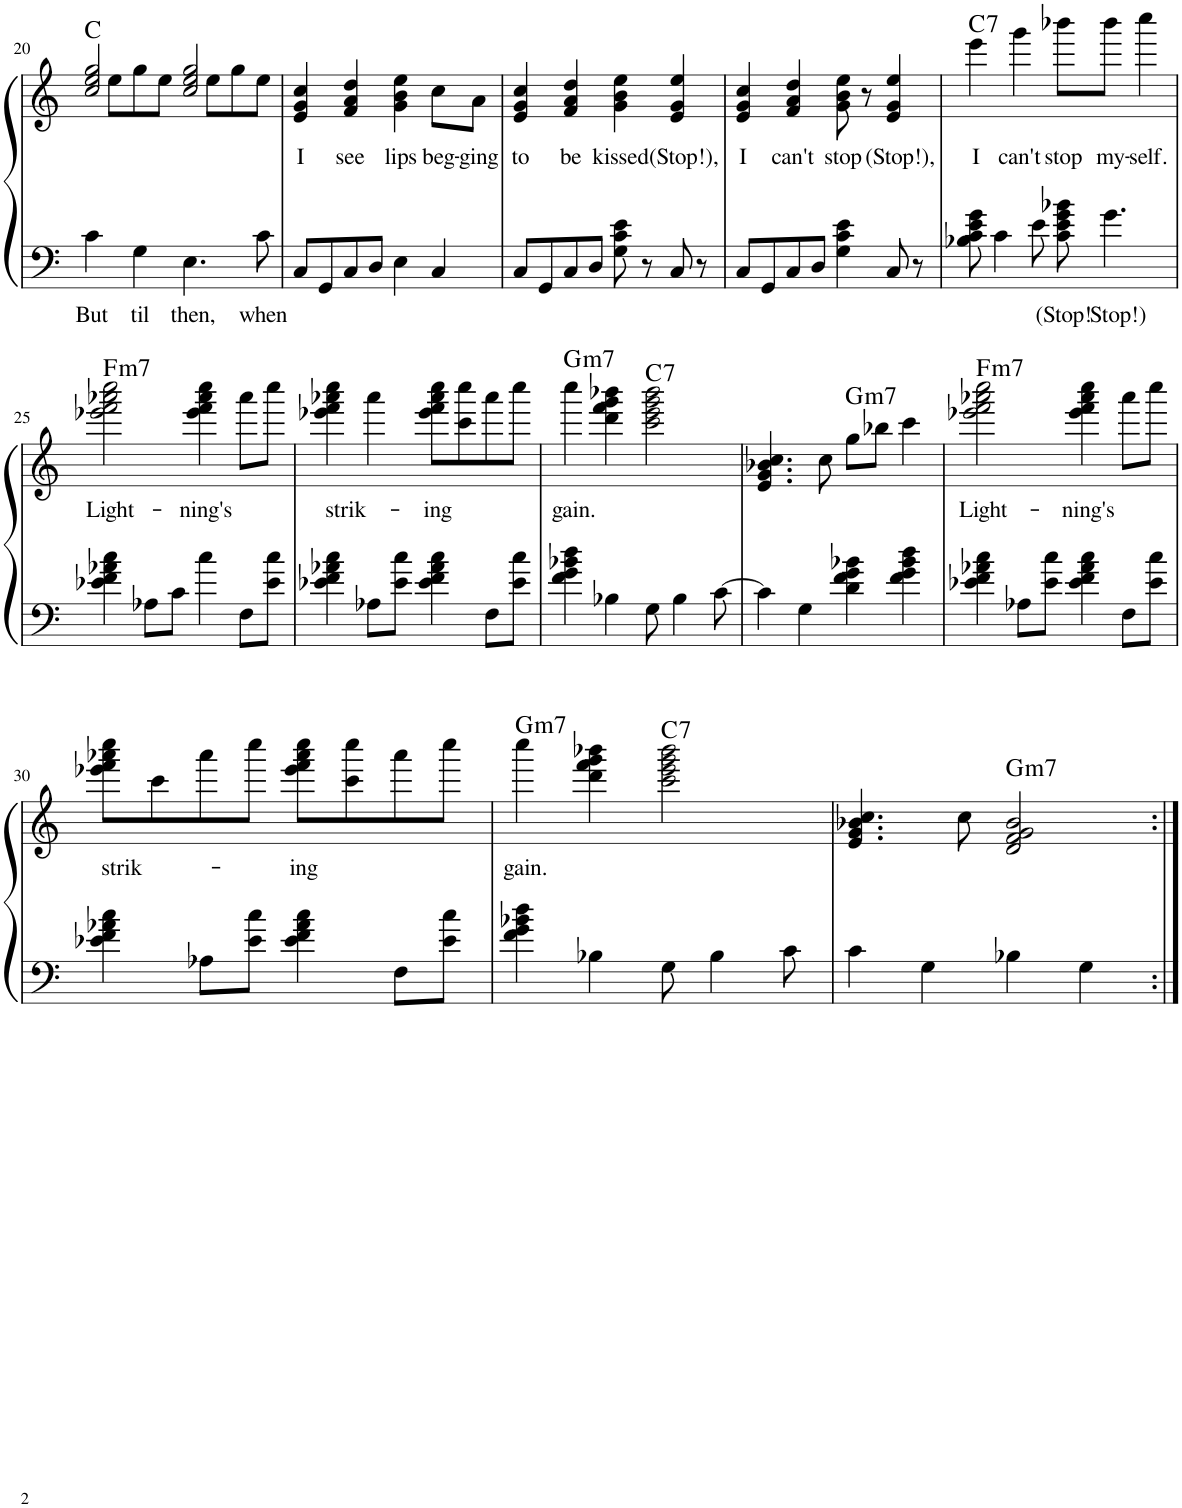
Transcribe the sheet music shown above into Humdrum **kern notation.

**kern	**text	**kern	**text	**harte
*part1	*part1	*part1	*part1	*part1
*staff2	*staff2	*staff1	*staff1	*
*I"Piano	*	*	*	*
*I'Pno.	*	*	*	*
!!LO:PB:g=z
*clefF4	*	*clefG2	*	*
*k[]	*	*k[]	*	*
*M4/4	*	*M4/4	*	*
=20	=20	=20	=20	=20
!	!LO:LY:b	!	!	!
*	*	*^	*	*
4c\	But	2cc/ 2ee/ 2gg/	8ryy	.	C:maj
.	.	.	8ee\L	.	.
!	!LO:LY:b	!	!	!	!
4G\	til	.	8gg\	.	.
.	.	.	8ee\J	.	.
!	!LO:LY:b	!	!	!	!
4.E\	then,	2cc/ 2ee/ 2gg/	8ryy	.	.
.	.	.	8ee\L	.	.
.	.	.	8gg\	.	.
!	!LO:LY:b	!	!	!	!
8c\	when	.	8ee\J	.	.
=21	=21	=21	=21	=21	=21
!	!	!	!	!LO:LY:b	!
*	*	*v	*v	*	*
8C/L	.	4e/ 4g/ 4cc/	I	.
8GG/	.	.	.	.
!	!	!	!LO:LY:b	!
8C/	.	4f/ 4a/ 4dd/	see	.
8D/J	.	.	.	.
!	!	!	!LO:LY:b	!
4E\	.	4g\ 4b\ 4ee\	lips	.
!	!	!	!LO:LY:b	!
4C/	.	8cc\L	beg-	.
!	!	!	!LO:LY:b	!
.	.	8a\J	-ging	.
=22	=22	=22	=22	=22
!	!	!	!LO:LY:b	!
8C/L	.	4e/ 4g/ 4cc/	to	.
8GG/	.	.	.	.
!	!	!	!LO:LY:b	!
8C/	.	4f/ 4a/ 4dd/	be	.
8D/J	.	.	.	.
!	!	!	!LO:LY:b	!
8G\ 8c\ 8e\	.	4g\ 4b\ 4ee\	kissed	.
8r	.	.	.	.
!	!	!	!LO:LY:b	!
8C/	.	4e/ 4g/ 4ee/	(Stop!),	.
8r	.	.	.	.
=23	=23	=23	=23	=23
!	!	!	!LO:LY:b	!
8C/L	.	4e/ 4g/ 4cc/	I	.
8GG/	.	.	.	.
!	!	!	!LO:LY:b	!
8C/	.	4f/ 4a/ 4dd/	can't	.
8D/J	.	.	.	.
!	!	!	!LO:LY:b	!
4G\ 4c\ 4e\	.	8g\ 8b\ 8ee\	stop	.
.	.	8r	.	.
!	!	!	!LO:LY:b	!
8C/	.	4e/ 4g/ 4ee/	(Stop!),	.
8r	.	.	.	.
=24	=24	=24	=24	=24
!	!	!	!LO:LY:b	!LO:H:kt=7
8B-X\ 8c\ 8e\ 8g\	.	4eee\	I	C:7
4c\	.	.	.	.
!	!	!	!LO:LY:b	!
.	.	4ggg\	can't	.
8e\	.	.	.	.
!	!LO:LY:b	!	!LO:LY:b	!
8c\ 8e\ 8g\ 8b-X\	(Stop!	8bbb-X\L	stop	.
!	!LO:LY:b	!	!LO:LY:b	!
4.g\	Stop!)	8bbb-\J	my-	.
!	!	!	!LO:LY:b	!
.	.	4cccc\	-self.	.
!!LO:LB:g=z
=25	=25	=25	=25	=25
!	!	!	!LO:LY:b	!LO:H:kt=m7
4e-X\ 4f\ 4a-X\ 4cc\	.	2eee-X\ 2fff\ 2aaa-X\ 2cccc\	Light-	F:min7
8A-X\L	.	.	.	.
8c\J	.	.	.	.
!	!	!	!LO:LY:b	!
4cc\	.	4eee-\ 4fff\ 4aaa-\ 4cccc\	-ning's	.
8F\L	.	8aaa-\L	.	.
8e-\ 8cc\J	.	8cccc\J	.	.
=26	=26	=26	=26	=26
!	!	!	!LO:LY:b	!
4e-X\ 4f\ 4a-X\ 4cc\	.	4eee-X\ 4fff\ 4aaa-X\ 4cccc\	strik-	.
8A-X\L	.	4aaa-\	.	.
8e-\ 8cc\J	.	.	.	.
!	!	!	!LO:LY:b	!
4e-\ 4f\ 4a-\ 4cc\	.	8eee-\ 8fff\ 8aaa-\ 8cccc\L	-ing	.
.	.	8ccc\ 8cccc\	.	.
8F\L	.	8aaa-\	.	.
8e-\ 8cc\J	.	8cccc\J	.	.
=27	=27	=27	=27	=27
!	!	!	!LO:LY:b	!LO:H:kt=m7
4f\ 4g\ 4b-X\ 4dd\	.	4cccc\	-gain.	G:min7
4B-X\	.	4ddd\ 4fff\ 4ggg\ 4bbb-X\	.	.
!	!	!	!	!LO:H:kt=7
8G\	.	2ccc\ 2eee\ 2ggg\ 2bbb-\	.	C:7
4B-\	.	.	.	.
[8c\	.	.	.	.
=28	=28	=28	=28	=28
4c\]	.	4.e/ 4.g/ 4.b-X/ 4.cc/	.	.
4G\	.	.	.	.
.	.	8cc\	.	.
!	!	!	!	!LO:H:kt=m7
4d\ 4f\ 4g\ 4b-X\	.	8gg\L	.	G:min7
.	.	8bb-X\J	.	.
4f\ 4g\ 4b-\ 4dd\	.	4ccc\	.	.
=29	=29	=29	=29	=29
!	!	!	!LO:LY:b	!LO:H:kt=m7
4e-X\ 4f\ 4a-X\ 4cc\	.	2eee-X\ 2fff\ 2aaa-X\ 2cccc\	Light-	F:min7
8A-X\L	.	.	.	.
8e-\ 8cc\J	.	.	.	.
!	!	!	!LO:LY:b	!
4e-\ 4f\ 4a-\ 4cc\	.	4eee-\ 4fff\ 4aaa-\ 4cccc\	-ning's	.
8F\L	.	8aaa-\L	.	.
8e-\ 8cc\J	.	8cccc\J	.	.
!!LO:LB:g=z
=30	=30	=30	=30	=30
!	!	!	!LO:LY:b	!
4e-X\ 4f\ 4a-X\ 4cc\	.	8eee-X\ 8fff\ 8aaa-X\ 8cccc\L	strik-	.
.	.	8ccc\	.	.
8A-X\L	.	8aaa-\	.	.
8e-\ 8cc\J	.	8cccc\J	.	.
!	!	!	!LO:LY:b	!
4e-\ 4f\ 4a-\ 4cc\	.	8eee-\ 8fff\ 8aaa-\ 8cccc\L	-ing	.
.	.	8ccc\ 8cccc\	.	.
8F\L	.	8aaa-\	.	.
8e-\ 8cc\J	.	8cccc\J	.	.
=31	=31	=31	=31	=31
!	!	!	!LO:LY:b	!LO:H:kt=m7
4f\ 4g\ 4b-X\ 4dd\	.	4cccc\	-gain.	G:min7
4B-X\	.	4ddd\ 4fff\ 4ggg\ 4bbb-X\	.	.
!	!	!	!	!LO:H:kt=7
8G\	.	2ccc\ 2eee\ 2ggg\ 2bbb-\	.	C:7
4B-\	.	.	.	.
8c\	.	.	.	.
=32	=32	=32	=32	=32
4c\	.	4.e/ 4.g/ 4.b-X/ 4.cc/	.	.
4G\	.	.	.	.
.	.	8cc\	.	.
!	!	!	!	!LO:H:kt=m7
4B-X\	.	2d/ 2f/ 2g/ 2b-/	.	G:min7
4G\	.	.	.	.
=:|!	=:|!	=:|!	=:|!	=:|!
*-	*-	*-	*-	*-
